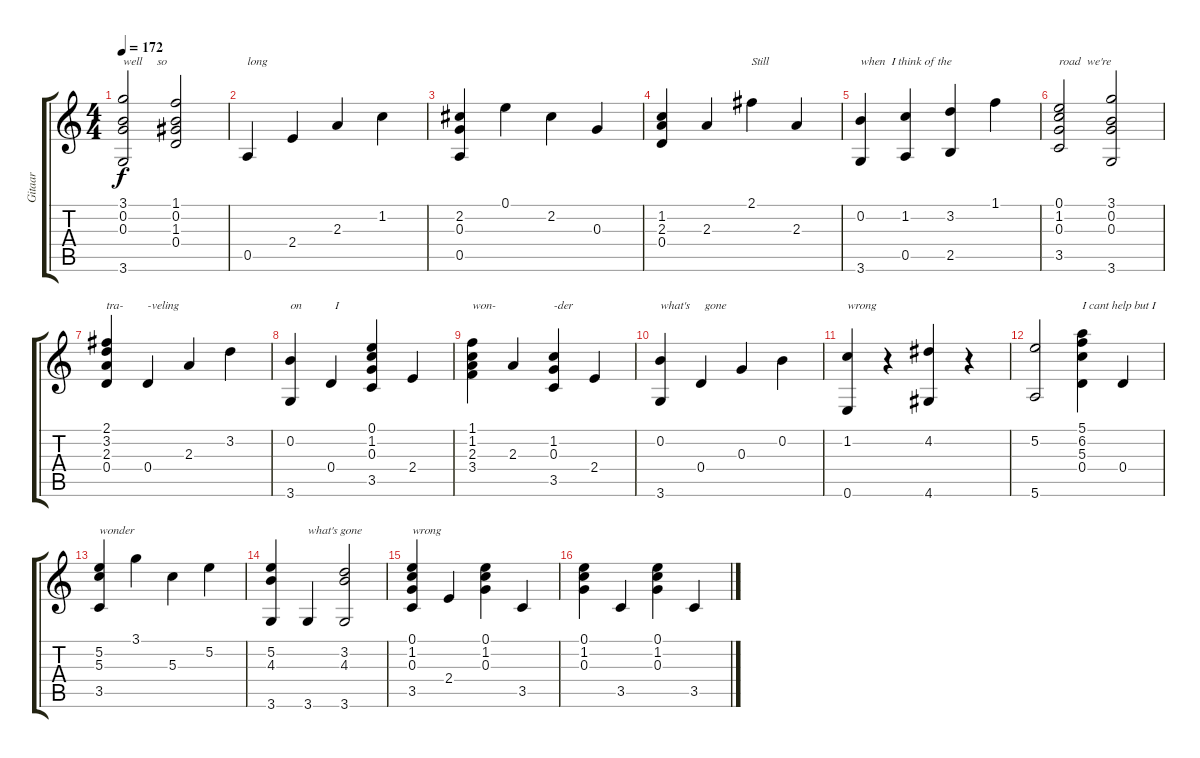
\track ("Gitaar" "Gitaar") {instrument acousticguitarnylon}
\staff {score tabs}
\tuning (E4 B3 G3 D3 A2 E2) {hide}
\ts (4 4)
\tempo 172
\clef g2
\ks c
(3.1 0.2 0.3 3.6).2{txt "well     so" dy f} (1.1 0.2 1.3 0.4).2 |
0.5.4{txt "long"} 2.4.4 2.3.4 1.2.4 |
(2.2 0.3 0.5).4 0.1.4 2.2.4 0.3.4 |
(1.2 2.3 0.4).4 2.3.4 2.1.4{txt "Still"} 2.3.4 |
(0.2 3.6).4{txt "when  I think of the"} (1.2 0.5).4 (3.2 2.5).4 1.1.4 |
(0.1 1.2 0.3 3.5).2{txt "road  we're"} (3.1 0.2 0.3 3.6).2 |
(2.1 3.2 2.3 0.4).4{txt "tra-        -veling"} 0.4.4 2.3.4 3.2.4 |
(0.2 3.6).4{txt "on           I"} 0.4.4 (0.1 1.2 0.3 3.5).4 2.4.4 |
(1.1 1.2 2.3 3.4).4{txt "won-"} 2.3.4 (1.2 0.3 3.5).4{txt "-der"} 2.4.4 |
(0.2 3.6).4{txt "what's     gone"} 0.4.4 0.3.4 0.2.4 |
(1.2 0.6).4{txt "wrong"} r.4 (4.2 4.6).4 r.4 |
(5.2 5.6).2 (5.1 6.2 5.3 0.4).4{txt "I cant help but I"} 0.4.4 |
(5.2 5.3 3.5).4{txt "wonder"} 3.1.4 5.3.4 5.2.4 |
(5.2 4.3 3.6).4 3.6.4{txt "what's gone "} (3.2 4.3 3.6).2 |
(0.1 1.2 0.3 3.5).4{txt "wrong"} 2.4.4 (0.1 1.2 0.3).4 3.5.4 |
(0.1 1.2 0.3).4 3.5.4 (0.1 1.2 0.3).4 3.5.4
